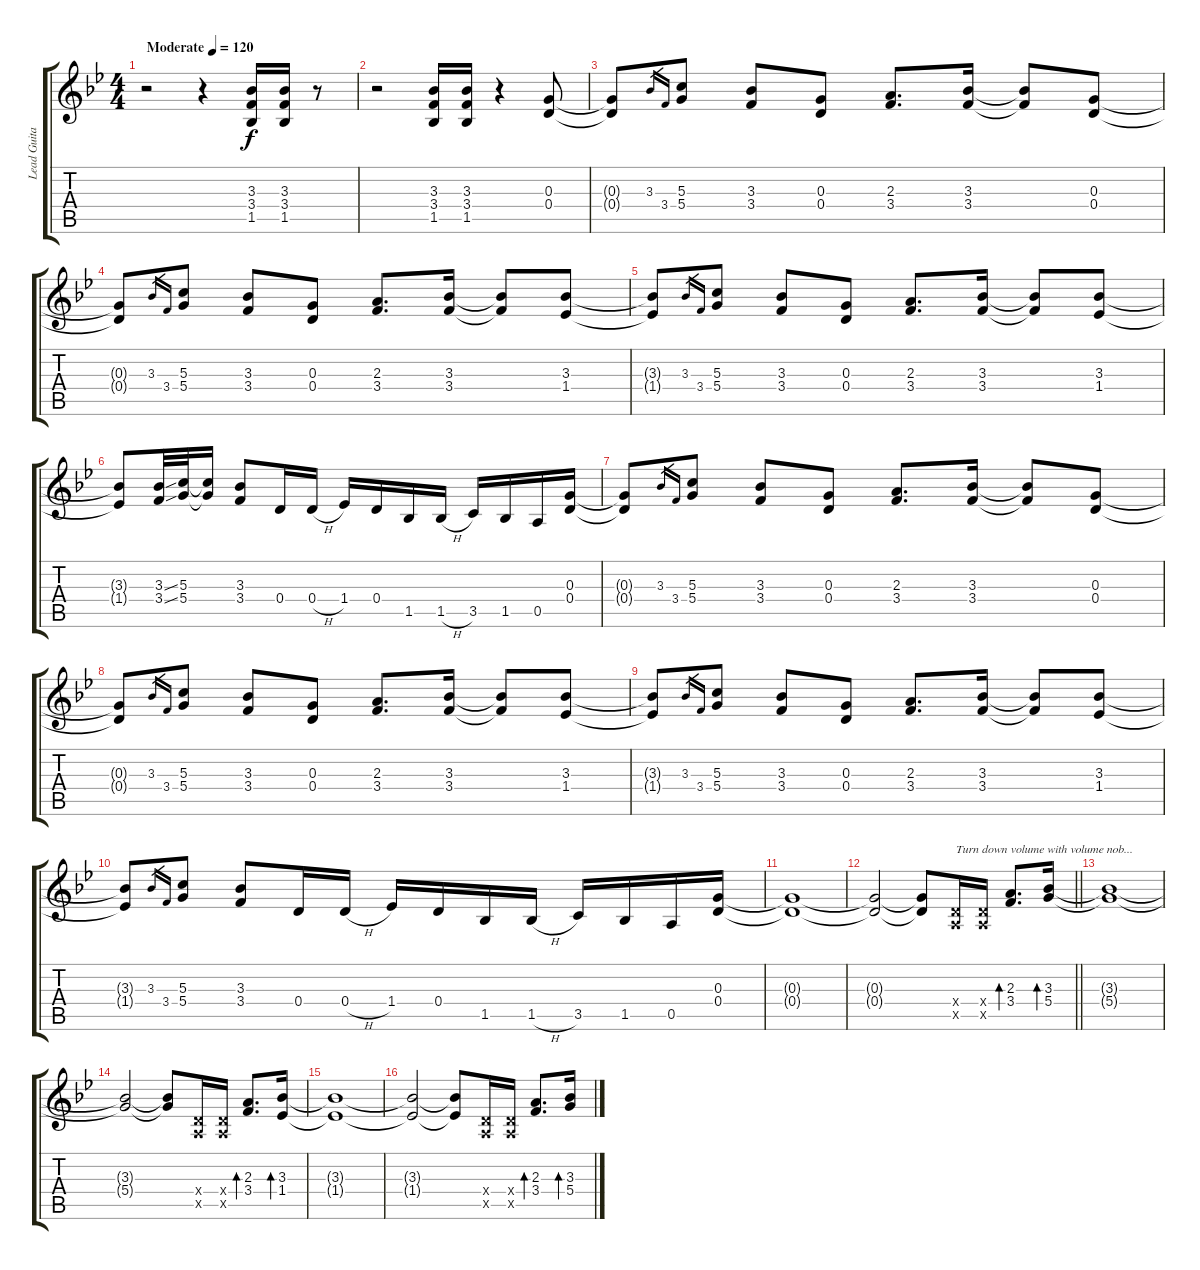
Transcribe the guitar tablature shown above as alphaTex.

\track ("Lead Guitar" "Lead Guita") {instrument distortionguitar}
\staff {score tabs}
\tuning (E4 B3 G3 D3 A2 E2) {hide}
\ts (4 4)
\tempo (120 "Moderate")
\clef g2
\ks gminor
r.2{dy f instrument distortionguitar} r.4 (3.3 3.4 1.5).16 (3.3 3.4 1.5).16 r.8 |
r.2 (3.3 3.4 1.5).16 (3.3 3.4 1.5).16 r.4 (0.3 0.4).8 |
(0.3{t} 0.4{t}).8 3.3.16{gr} 3.4.16{gr} (5.3 5.4).8 (3.3 3.4).8 (0.3 0.4).8 (2.3 3.4).8{d} (3.3 3.4).16 (3.3{t} 3.4{t}).8 (0.3 0.4).8 |
(0.3{t} 0.4{t}).8 3.3.16{gr} 3.4.16{gr} (5.3 5.4).8 (3.3 3.4).8 (0.3 0.4).8 (2.3 3.4).8{d} (3.3 3.4).16 (3.3{t} 3.4{t}).8 (3.3 1.4).8 |
(3.3{t} 1.4{t}).8 3.3.16{gr} 3.4.16{gr} (5.3 5.4).8 (3.3 3.4).8 (0.3 0.4).8 (2.3 3.4).8{d} (3.3 3.4).16 (3.3{t} 3.4{t}).8 (3.3 1.4).8 |
(3.3{t} 1.4{t}).8 (3.3{ss} 3.4{ss}).32 (5.3 5.4).32 (5.3{t} 5.4{t}).16 (3.3 3.4).8 0.4.16 0.4{h}.16 1.4.16 0.4.16 1.5.16 1.5{h}.16 3.5.16 1.5.16 0.5.16 (0.3 0.4).16 |
(0.3{t} 0.4{t}).8 3.3.16{gr} 3.4.16{gr} (5.3 5.4).8 (3.3 3.4).8 (0.3 0.4).8 (2.3 3.4).8{d} (3.3 3.4).16 (3.3{t} 3.4{t}).8 (0.3 0.4).8 |
(0.3{t} 0.4{t}).8 3.3.16{gr} 3.4.16{gr} (5.3 5.4).8 (3.3 3.4).8 (0.3 0.4).8 (2.3 3.4).8{d} (3.3 3.4).16 (3.3{t} 3.4{t}).8 (3.3 1.4).8 |
(3.3{t} 1.4{t}).8 3.3.16{gr} 3.4.16{gr} (5.3 5.4).8 (3.3 3.4).8 (0.3 0.4).8 (2.3 3.4).8{d} (3.3 3.4).16 (3.3{t} 3.4{t}).8 (3.3 1.4).8 |
(3.3{t} 1.4{t}).8 3.3.16{gr} 3.4.16{gr} (5.3 5.4).8 (3.3 3.4).8 0.4.16 0.4{h}.16 1.4.16 0.4.16 1.5.16 1.5{h}.16 3.5.16 1.5.16 0.5.16 (0.3 0.4).16 |
(0.3{t} 0.4{t}).1{volume 9} |
\barLineRight lightlight
(0.3{t} 0.4{t}).2 (0.3{t} 0.4{t}).8 (0.4{x} 0.5{x}).16{txt "Turn down volume with volume nob..."} (0.4{x} 0.5{x}).16 (2.3 3.4).8{d bd 60} (3.3 5.4).16{bd 60} |
(3.3{t} 5.4{t}).1 |
(3.3{t} 5.4{t}).2 (3.3{t} 5.4{t}).8 (0.4{x} 0.5{x}).16 (0.4{x} 0.5{x}).16 (2.3 3.4).8{d bd 60} (3.3 1.4).16{bd 60} |
(3.3{t} 1.4{t}).1 |
(3.3{t} 1.4{t}).2 (3.3{t} 1.4{t}).8 (0.4{x} 0.5{x}).16 (0.4{x} 0.5{x}).16 (2.3 3.4).8{d bd 60} (3.3 5.4).16{bd 60}
